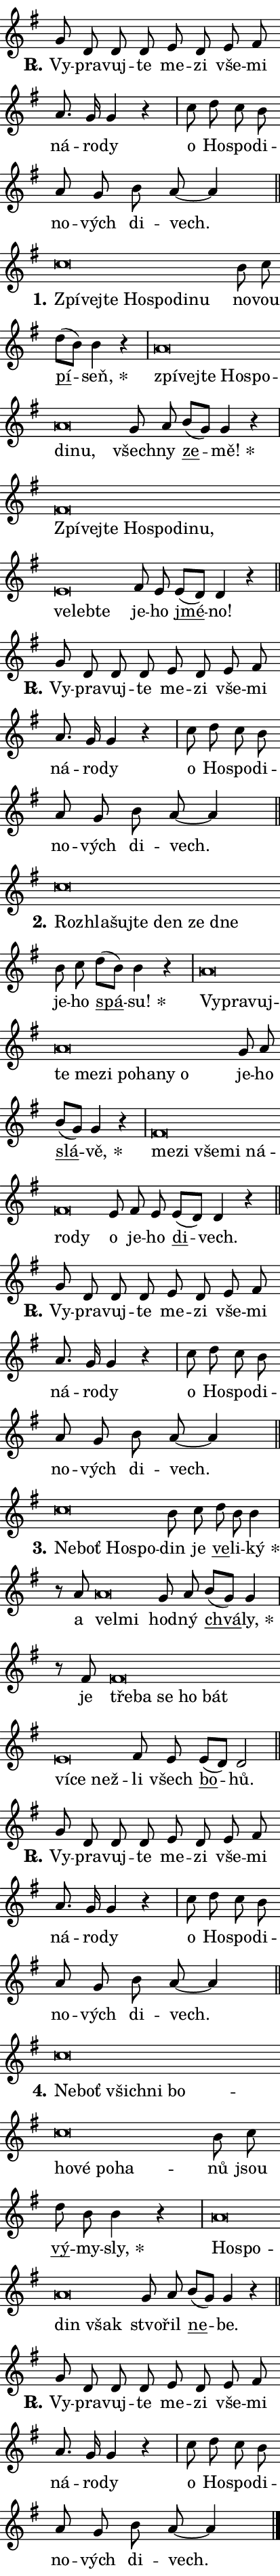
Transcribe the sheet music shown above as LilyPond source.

\version "2.22.1"
\header { tagline = "" }
\paper {
  indent = 0\cm
  top-margin = 0\cm
  right-margin = 0\cm
  bottom-margin = 0\cm
  left-margin = 0\cm
  paper-width = 7\cm
  page-breaking = #ly:one-page-breaking
  system-system-spacing.basic-distance = #11
  score-system-spacing.basic-distance = #11.3
  ragged-last = ##f
}


%% Author: Thomas Morley
%% https://lists.gnu.org/archive/html/lilypond-user/2020-05/msg00002.html
#(define (line-position grob)
"Returns position of @var[grob} in current system:
   @code{'start}, if at first time-step
   @code{'end}, if at last time-step
   @code{'middle} otherwise
"
  (let* ((col (ly:item-get-column grob))
         (ln (ly:grob-object col 'left-neighbor))
         (rn (ly:grob-object col 'right-neighbor))
         (col-to-check-left (if (ly:grob? ln) ln col))
         (col-to-check-right (if (ly:grob? rn) rn col))
         (break-dir-left
           (and
             (ly:grob-property col-to-check-left 'non-musical #f)
             (ly:item-break-dir col-to-check-left)))
         (break-dir-right
           (and
             (ly:grob-property col-to-check-right 'non-musical #f)
             (ly:item-break-dir col-to-check-right))))
        (cond ((eqv? 1 break-dir-left) 'start)
              ((eqv? -1 break-dir-right) 'end)
              (else 'middle))))

#(define (tranparent-at-line-position vctor)
  (lambda (grob)
  "Relying on @code{line-position} select the relevant enry from @var{vctor}.
Used to determine transparency,"
    (case (line-position grob)
      ((end) (not (vector-ref vctor 0)))
      ((middle) (not (vector-ref vctor 1)))
      ((start) (not (vector-ref vctor 2))))))

noteHeadBreakVisibility =
#(define-music-function (break-visibility)(vector?)
"Makes @code{NoteHead}s transparent relying on @var{break-visibility}"
#{
  \override NoteHead.transparent =
    #(tranparent-at-line-position break-visibility)
#})

#(define delete-ledgers-for-transparent-note-heads
  (lambda (grob)
    "Reads whether a @code{NoteHead} is transparent.
If so this @code{NoteHead} is removed from @code{'note-heads} from
@var{grob}, which is supposed to be @code{LedgerLineSpanner}.
As a result ledgers are not printed for this @code{NoteHead}"
    (let* ((nhds-array (ly:grob-object grob 'note-heads))
           (nhds-list
             (if (ly:grob-array? nhds-array)
                 (ly:grob-array->list nhds-array)
                 '()))
           ;; Relies on the transparent-property being done before
           ;; Staff.LedgerLineSpanner.after-line-breaking is executed.
           ;; This is fragile ...
           (to-keep
             (remove
               (lambda (nhd)
                 (ly:grob-property nhd 'transparent #f))
               nhds-list)))
      ;; TODO find a better method to iterate over grob-arrays, similiar
      ;; to filter/remove etc for lists
      ;; For now rebuilt from scratch
      (set! (ly:grob-object grob 'note-heads)  '())
      (for-each
        (lambda (nhd)
          (ly:pointer-group-interface::add-grob grob 'note-heads nhd))
        to-keep))))

hideNotes = {
  \noteHeadBreakVisibility #begin-of-line-visible
}
unHideNotes = {
  \noteHeadBreakVisibility #all-visible
}

% work-around for resetting accidentals
% https://lilypond.org/doc/v2.23/Documentation/notation/displaying-rhythms#unmetered-music
cadenzaMeasure = {
  \cadenzaOff
  \partial 1024 s1024
  \cadenzaOn
}

#(define-markup-command (accent layout props text) (markup?)
  "Underline accented syllable"
  (interpret-markup layout props
    #{\markup \override #'(offset . 4.3) \underline { #text }#}))

responsum = \markup \concat {
  "R" \hspace #-1.05 \path #0.1 #'((moveto 0 0.07) (lineto 0.9 0.8)) \hspace #0.05 "."
}

\layout {
    \context {
        \Staff
        \remove "Time_signature_engraver"
        \override LedgerLineSpanner.after-line-breaking = #delete-ledgers-for-transparent-note-heads
    }
    \context {
        \Voice {
            \override NoteHead.output-attributes = #'((class . "notehead"))
            \override Hairpin.height = #0.55
        }
    }
    \context {
        \Lyrics {
            \override StanzaNumber.output-attributes = #'((class . "stanzanumber"))
            \override LyricSpace.minimum-distance = #0.9
            \override LyricText.font-name = #"TeX Gyre Schola"
            \override LyricText.font-size = 1
            \override StanzaNumber.font-name = #"TeX Gyre Schola Bold"
            \override StanzaNumber.font-size = 1
        }
    }
}

% magnetic-lyrics.ily
%
%   written by
%     Jean Abou Samra <jean@abou-samra.fr>
%     Werner Lemberg <wl@gnu.org>
%
%   adapted by
%     Jiri Hon <jiri.hon@gmail.com>
%
% Version 2022-Apr-15

% https://www.mail-archive.com/lilypond-user@gnu.org/msg149350.html

#(define (Left_hyphen_pointer_engraver context)
   "Collect syllable-hyphen-syllable occurrences in lyrics and store
them in properties.  This engraver only looks to the left.  For
example, if the lyrics input is @code{foo -- bar}, it does the
following.

@itemize @bullet
@item
Set the @code{text} property of the @code{LyricHyphen} grob between
@q{foo} and @q{bar} to @code{foo}.

@item
Set the @code{left-hyphen} property of the @code{LyricText} grob with
text @q{foo} to the @code{LyricHyphen} grob between @q{foo} and
@q{bar}.
@end itemize

Use this auxiliary engraver in combination with the
@code{lyric-@/text::@/apply-@/magnetic-@/offset!} hook."
   (let ((hyphen #f)
         (text #f))
     (make-engraver
      (acknowledgers
       ((lyric-syllable-interface engraver grob source-engraver)
        (set! text grob)))
      (end-acknowledgers
       ((lyric-hyphen-interface engraver grob source-engraver)
        ;(when (not (grob::has-interface grob 'lyric-space-interface))
          (set! hyphen grob)));)
      ((stop-translation-timestep engraver)
       (when (and text hyphen)
         (ly:grob-set-object! text 'left-hyphen hyphen))
       (set! text #f)
       (set! hyphen #f)))))

#(define (lyric-text::apply-magnetic-offset! grob)
   "If the space between two syllables is less than the value in
property @code{LyricText@/.details@/.squash-threshold}, move the right
syllable to the left so that it gets concatenated with the left
syllable.

Use this function as a hook for
@code{LyricText@/.after-@/line-@/breaking} if the
@code{Left_@/hyphen_@/pointer_@/engraver} is active."
   (let ((hyphen (ly:grob-object grob 'left-hyphen #f)))
     (when hyphen
       (let ((left-text (ly:spanner-bound hyphen LEFT)))
         (when (grob::has-interface left-text 'lyric-syllable-interface)
           (let* ((common (ly:grob-common-refpoint grob left-text X))
                  (this-x-ext (ly:grob-extent grob common X))
                  (left-x-ext
                   (begin
                     ;; Trigger magnetism for left-text.
                     (ly:grob-property left-text 'after-line-breaking)
                     (ly:grob-extent left-text common X)))
                  ;; `delta` is the gap width between two syllables.
                  (delta (- (interval-start this-x-ext)
                            (interval-end left-x-ext)))
                  (details (ly:grob-property grob 'details))
                  (threshold (assoc-get 'squash-threshold details 0.2)))
             (when (< delta threshold)
               (let* (;; We have to manipulate the input text so that
                      ;; ligatures crossing syllable boundaries are not
                      ;; disabled.  For languages based on the Latin
                      ;; script this is essentially a beautification.
                      ;; However, for non-Western scripts it can be a
                      ;; necessity.
                      (lt (ly:grob-property left-text 'text))
                      (rt (ly:grob-property grob 'text))
                      (is-space (grob::has-interface hyphen 'lyric-space-interface))
                      (space (if is-space " " ""))
                      (space-markup (grob-interpret-markup grob " "))
                      (space-size (interval-length (ly:stencil-extent space-markup X)))
                      (extra-delta (if is-space space-size 0))
                      ;; Append new syllable.
                      (ltrt-space (if (and (string? lt) (string? rt))
                                (string-append lt space rt)
                                (make-concat-markup (list lt space rt))))
                      ;; Right-align `ltrt` to the right side.
                      (ltrt-space-markup (grob-interpret-markup
                               grob
                               (make-translate-markup
                                (cons (interval-length this-x-ext) 0)
                                (make-right-align-markup ltrt-space)))))
                 (begin
                   ;; Don't print `left-text`.
                   (ly:grob-set-property! left-text 'stencil #f)
                   ;; Set text and stencil (which holds all collected
                   ;; syllables so far) and shift it to the left.
                   (ly:grob-set-property! grob 'text ltrt-space)
                   (ly:grob-set-property! grob 'stencil ltrt-space-markup)
                   (ly:grob-translate-axis! grob (- (- delta extra-delta)) X))))))))))


#(define (lyric-hyphen::displace-bounds-first grob)
   ;; Make very sure this callback isn't triggered too early.
   (let ((left (ly:spanner-bound grob LEFT))
         (right (ly:spanner-bound grob RIGHT)))
     (ly:grob-property left 'after-line-breaking)
     (ly:grob-property right 'after-line-breaking)
     (ly:lyric-hyphen::print grob)))

squashThreshold = #0.4

\layout {
  \context {
    \Lyrics
    \consists #Left_hyphen_pointer_engraver
    \override LyricText.after-line-breaking =
      #lyric-text::apply-magnetic-offset!
    \override LyricHyphen.stencil = #lyric-hyphen::displace-bounds-first
    \override LyricText.details.squash-threshold = \squashThreshold
    \override LyricHyphen.minimum-distance = 0
    \override LyricHyphen.minimum-length = \squashThreshold
  }
}

squash = \override LyricText.details.squash-threshold = 9999
unSquash = \override LyricText.details.squash-threshold = \squashThreshold

left = \override LyricText.self-alignment-X = #LEFT
unLeft = \revert LyricText.self-alignment-X

starOffset = #(lambda (grob) 
                (let ((x_offset (ly:self-alignment-interface::aligned-on-x-parent grob)))
                  (if (= x_offset 0) 0 (+ x_offset 1.2))))

star = #(define-music-function (syllable)(string?)
"Append star separator at the end of a syllable"
#{
  \once \override LyricText.X-offset = #starOffset
  \lyricmode { \markup {
    #syllable
    \override #'((font-name . "TeX Gyre Schola Bold")) \hspace #0.2 \lower #0.65 \larger "*"
  } }
#})

starAccent = #(define-music-function (syllable)(string?)
"Append star separator at the end of a syllable and make accent"
#{
  \once \override LyricText.X-offset = #starOffset
  \lyricmode { \markup {
    \accent #syllable
    \override #'((font-name . "TeX Gyre Schola Bold")) \hspace #0.2 \lower #0.65 \larger "*"
  } }
#})

breath = #(define-music-function (syllable)(string?)
"Append breathing indicator at the end of a syllable"
#{
  \lyricmode { \markup { #syllable "+" } }
#})

optionalBreath = #(define-music-function (syllable)(string?)
"Append optional breathing indicator at the end of a syllable"
#{
  \lyricmode { \markup { #syllable "(+)" } }
#})


\score {
    <<
        \new Voice = "melody" { \cadenzaOn \key g \major \relative { g'8 d d d e d e fis \bar "" a8. g16 g4 r \cadenzaMeasure \bar "|" c8 d c b \bar "" a g b a~ a4 \cadenzaMeasure \bar "||" \break } }
        \new Lyrics \lyricsto "melody" { \lyricmode { \set stanza = \responsum
Vy -- pra -- vuj -- te me -- zi vše -- mi ná -- ro -- dy o Ho -- spo -- di -- no -- vých di -- vech. } }
    >>
    \layout {}
}

\score {
    <<
        \new Voice = "melody" { \cadenzaOn \key g \major \relative { c''\breve*1/16 \hideNotes \breve*1/16 \bar "" \breve*1/16 \bar "" \breve*1/16 \bar "" \breve*1/16 \bar "" \breve*1/16 \breve*1/16 \bar "" \unHideNotes b8 c \bar "" d[( b)] b4 r \cadenzaMeasure \bar "|" a\breve*1/16 \hideNotes \breve*1/16 \bar "" \breve*1/16 \bar "" \breve*1/16 \bar "" \breve*1/16 \bar "" \breve*1/16 \breve*1/16 \bar "" \unHideNotes g8 a \bar "" b[( g)] g4 r \cadenzaMeasure \bar "|" fis\breve*1/16 \hideNotes \breve*1/16 \bar "" \breve*1/16 \bar "" \breve*1/16 \bar "" \breve*1/16 \bar "" \breve*1/16 \breve*1/16 \bar "" \unHideNotes e\breve*1/16 \hideNotes \breve*1/16 \breve*1/16 \bar "" \unHideNotes fis8 e \bar "" e[( d)] d4 r \cadenzaMeasure \bar "||" \break } }
        \new Lyrics \lyricsto "melody" { \lyricmode { \set stanza = "1."
\left Zpí -- \squash vej -- te Ho -- spo -- di -- nu \unLeft \unSquash no -- vou \markup \accent pí -- \star seň, \left zpí -- \squash vej -- te Ho -- spo -- di -- nu, \unLeft \unSquash všech -- ny \markup \accent ze -- \star mě! \left Zpí -- \squash vej -- te Ho -- spo -- di -- nu, \left \unLeft \unSquash ve -- \squash leb -- te \unLeft \unSquash je -- ho \markup \accent jmé -- no! } }
    >>
    \layout {}
}

\score {
    <<
        \new Voice = "melody" { \cadenzaOn \key g \major \relative { g'8 d d d e d e fis \bar "" a8. g16 g4 r \cadenzaMeasure \bar "|" c8 d c b \bar "" a g b a~ a4 \cadenzaMeasure \bar "||" \break } }
        \new Lyrics \lyricsto "melody" { \lyricmode { \set stanza = \responsum
Vy -- pra -- vuj -- te me -- zi vše -- mi ná -- ro -- dy o Ho -- spo -- di -- no -- vých di -- vech. } }
    >>
    \layout {}
}

\score {
    <<
        \new Voice = "melody" { \cadenzaOn \key g \major \relative { c''\breve*1/16 \hideNotes \breve*1/16 \bar "" \breve*1/16 \bar "" \breve*1/16 \bar "" \breve*1/16 \bar "" \breve*1/16 \breve*1/16 \bar "" \unHideNotes b8 c \bar "" d[( b)] b4 r \cadenzaMeasure \bar "|" a\breve*1/16 \hideNotes \breve*1/16 \bar "" \breve*1/16 \bar "" \breve*1/16 \bar "" \breve*1/16 \bar "" \breve*1/16 \bar "" \breve*1/16 \bar "" \breve*1/16 \bar "" \breve*1/16 \breve*1/16 \bar "" \unHideNotes g8 a \bar "" b[( g)] g4 r \cadenzaMeasure \bar "|" fis\breve*1/16 \hideNotes \breve*1/16 \bar "" \breve*1/16 \bar "" \breve*1/16 \bar "" \breve*1/16 \bar "" \breve*1/16 \breve*1/16 \bar "" \unHideNotes e8 fis8 e \bar "" e[( d)] d4 r \cadenzaMeasure \bar "||" \break } }
        \new Lyrics \lyricsto "melody" { \lyricmode { \set stanza = "2."
\left Roz -- \squash hla -- šuj -- te den ze dne \unLeft \unSquash je -- ho \markup \accent spá -- \star su! \left Vy -- \squash pra -- vuj -- te me -- zi po -- ha -- ny o \unLeft \unSquash je -- ho \markup \accent slá -- \star vě, \left me -- \squash zi vše -- mi ná -- ro -- dy \unLeft \unSquash o je -- ho \markup \accent di -- vech. } }
    >>
    \layout {}
}

\score {
    <<
        \new Voice = "melody" { \cadenzaOn \key g \major \relative { g'8 d d d e d e fis \bar "" a8. g16 g4 r \cadenzaMeasure \bar "|" c8 d c b \bar "" a g b a~ a4 \cadenzaMeasure \bar "||" \break } }
        \new Lyrics \lyricsto "melody" { \lyricmode { \set stanza = \responsum
Vy -- pra -- vuj -- te me -- zi vše -- mi ná -- ro -- dy o Ho -- spo -- di -- no -- vých di -- vech. } }
    >>
    \layout {}
}

\score {
    <<
        \new Voice = "melody" { \cadenzaOn \key g \major \relative { c''\breve*1/16 \hideNotes \breve*1/16 \bar "" \breve*1/16 \breve*1/16 \bar "" \unHideNotes b8 c \bar "" d b b4 \cadenzaMeasure \bar "|" r8 a8 a\breve*1/16 \hideNotes \breve*1/16 \bar "" \unHideNotes g8 a \bar "" b[( g)] g4 \cadenzaMeasure \bar "|" r8 fis8 fis\breve*1/16 \hideNotes \breve*1/16 \bar "" \breve*1/16 \bar "" \breve*1/16 \breve*1/16 \bar "" \unHideNotes e\breve*1/16 \hideNotes \breve*1/16 \breve*1/16 \bar "" \unHideNotes fis8 e \bar "" e[( d)] d2 \cadenzaMeasure \bar "||" \break } }
        \new Lyrics \lyricsto "melody" { \lyricmode { \set stanza = "3."
\left Ne -- \squash boť Ho -- spo -- \unLeft \unSquash din je \markup \accent ve -- li -- \star ký a \left vel -- \squash mi \unLeft \unSquash hod -- ný \markup \accent chvá -- \star ly, je \left tře -- \squash ba se ho bát \left \unLeft \unSquash ví -- \squash ce než -- \unLeft \unSquash li všech \markup \accent bo -- hů. } }
    >>
    \layout {}
}

\score {
    <<
        \new Voice = "melody" { \cadenzaOn \key g \major \relative { g'8 d d d e d e fis \bar "" a8. g16 g4 r \cadenzaMeasure \bar "|" c8 d c b \bar "" a g b a~ a4 \cadenzaMeasure \bar "||" \break } }
        \new Lyrics \lyricsto "melody" { \lyricmode { \set stanza = \responsum
Vy -- pra -- vuj -- te me -- zi vše -- mi ná -- ro -- dy o Ho -- spo -- di -- no -- vých di -- vech. } }
    >>
    \layout {}
}

\score {
    <<
        \new Voice = "melody" { \cadenzaOn \key g \major \relative { c''\breve*1/16 \hideNotes \breve*1/16 \bar "" \breve*1/16 \bar "" \breve*1/16 \bar "" \breve*1/16 \bar "" \breve*1/16 \bar "" \breve*1/16 \bar "" \breve*1/16 \breve*1/16 \bar "" \unHideNotes b8 c \bar "" d b b4 r \cadenzaMeasure \bar "|" a\breve*1/16 \hideNotes \breve*1/16 \bar "" \breve*1/16 \breve*1/16 \bar "" \unHideNotes g8 a \bar "" b[( g)] g4 r \cadenzaMeasure \bar "||" \break } }
        \new Lyrics \lyricsto "melody" { \lyricmode { \set stanza = "4."
\left Ne -- \squash boť všich -- ni bo -- ho -- vé po -- ha -- \unLeft \unSquash nů jsou \markup \accent vý -- my -- \star sly, \left Ho -- \squash spo -- din však \unLeft \unSquash stvo -- řil \markup \accent ne -- be. } }
    >>
    \layout {}
}

\score {
    <<
        \new Voice = "melody" { \cadenzaOn \key g \major \relative { g'8 d d d e d e fis \bar "" a8. g16 g4 r \cadenzaMeasure \bar "|" c8 d c b \bar "" a g b a~ a4 \cadenzaMeasure \bar "||" \break } \bar "|." }
        \new Lyrics \lyricsto "melody" { \lyricmode { \set stanza = \responsum
Vy -- pra -- vuj -- te me -- zi vše -- mi ná -- ro -- dy o Ho -- spo -- di -- no -- vých di -- vech. } }
    >>
    \layout {}
}
